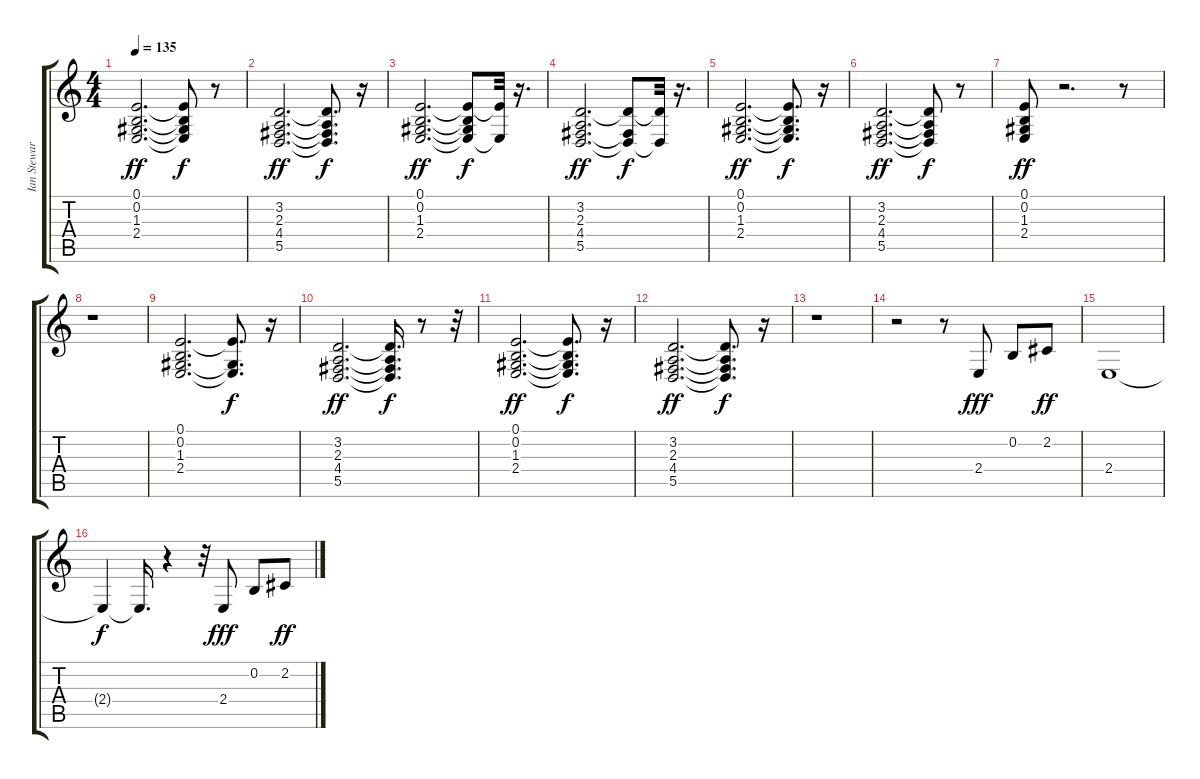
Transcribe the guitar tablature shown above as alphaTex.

\track ("Ian Stewart - Piano" "Ian Stewar") {instrument acousticgrandpiano}
\staff {score tabs}
\tuning (E4 B3 G3 D3 A2 E2) {hide}
\ts (4 4)
\tempo 135
\clef g2
\ks c
(0.1 0.2 1.3 2.4).2{d dy ff} (0.1{t} 0.2{t} 1.3{t} 2.4{t}).8{dy f} r.8 |
(3.2 2.3 4.4 5.5).2{d dy ff} (3.2{t} 2.3{t} 4.4{t} 5.5{t}).8{d dy f} r.16 |
(0.1 0.2 1.3 2.4).2{d dy ff} (0.1{t} 0.2{t} 1.3{t} 2.4{t}).8{dy f} (0.1{t} 2.4{t}).32 r.16{d} |
(3.2 2.3 4.4 5.5).2{d dy ff} (3.2{t} 4.4{t} 5.5{t}).8{dy f} (3.2{t} 5.5{t}).32 r.16{d} |
(0.1 0.2 1.3 2.4).2{d dy ff} (0.1{t} 0.2{t} 1.3{t} 2.4{t}).8{d dy f} r.16 |
(3.2 2.3 4.4 5.5).2{d dy ff} (3.2{t} 2.3{t} 4.4{t} 5.5{t}).8{dy f} r.8 |
(0.1 0.2 1.3 2.4).8{dy ff} r.2{d} r.8 |
r.1 |
(0.1 0.2 1.3 2.4).2{d} (0.1{t} 1.3{t} 2.4{t}).8{d dy f} r.16 |
(3.2 2.3 4.4 5.5).2{d dy ff} (3.2{t} 2.3{t} 4.4{t} 5.5{t}).16{d dy f} r.8 r.32 |
(0.1 0.2 1.3 2.4).2{d dy ff} (0.1{t} 0.2{t} 1.3{t} 2.4{t}).8{d dy f} r.16 |
(3.2 2.3 4.4 5.5).2{d dy ff} (3.2{t} 2.3{t} 4.4{t} 5.5{t}).8{d dy f} r.16 |
r.1 |
r.2 r.8 2.4.8{dy fff} 0.2.8 2.2.8{dy ff} |
2.4.1 |
2.4{t}.4{dy f} 2.4{t}.16{d} r.4 r.32 2.4.8{dy fff} 0.2.8 2.2.8{dy ff}
